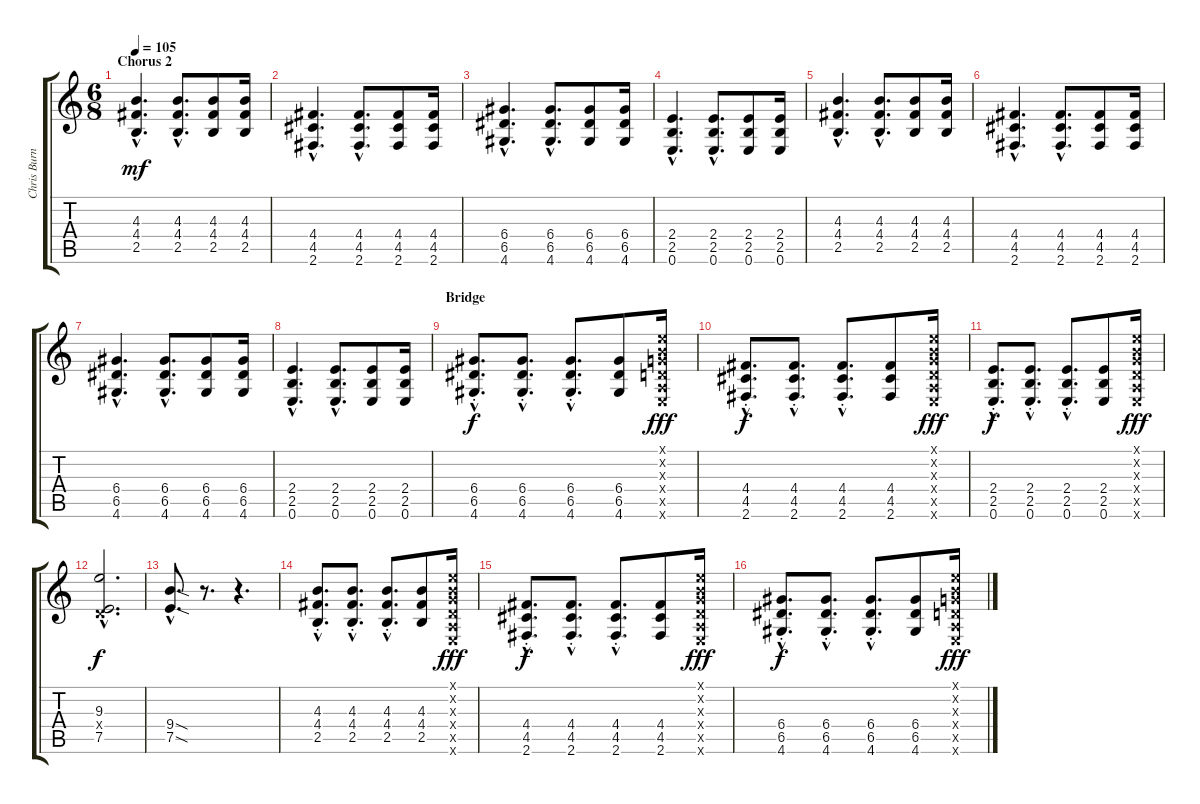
\track ("Chris Burney - Rythm Guitar 2" "Chris Burn") {instrument overdrivenguitar}
\staff {score tabs}
\tuning (E4 B3 G3 D3 A2 E2) {hide}
\ts (6 8)
\section ("" "Chorus 2")
\tempo 105
\clef g2
\ks c
(4.3{hac} 4.4{hac} 2.5{hac}).4{d dy mf} (4.3{hac} 4.4{hac} 2.5{hac}).8{d} (4.3 4.4 2.5).8 (4.3 4.4 2.5).16 |
(4.4{hac} 4.5{hac} 2.6{hac}).4{d} (4.4{hac} 4.5{hac} 2.6{hac}).8{d} (4.4 4.5 2.6).8 (4.4 4.5 2.6).16 |
(6.4{hac} 6.5{hac} 4.6{hac}).4{d} (6.4{hac} 6.5{hac} 4.6{hac}).8{d} (6.4 6.5 4.6).8 (6.4 6.5 4.6).16 |
(2.4{hac} 2.5{hac} 0.6{hac}).4{d} (2.4{hac} 2.5{hac} 0.6{hac}).8{d} (2.4 2.5 0.6).8 (2.4 2.5 0.6).16 |
(4.3{hac} 4.4{hac} 2.5{hac}).4{d} (4.3{hac} 4.4{hac} 2.5{hac}).8{d} (4.3 4.4 2.5).8 (4.3 4.4 2.5).16 |
(4.4{hac} 4.5{hac} 2.6{hac}).4{d} (4.4{hac} 4.5{hac} 2.6{hac}).8{d} (4.4 4.5 2.6).8 (4.4 4.5 2.6).16 |
(6.4{hac} 6.5{hac} 4.6{hac}).4{d} (6.4{hac} 6.5{hac} 4.6{hac}).8{d} (6.4 6.5 4.6).8 (6.4 6.5 4.6).16 |
(2.4{hac} 2.5{hac} 0.6{hac}).4{d} (2.4{hac} 2.5{hac} 0.6{hac}).8{d} (2.4 2.5 0.6).8 (2.4 2.5 0.6).16 |
\section ("" "Bridge")
(6.4{hac st} 6.5{hac st} 4.6{hac st}).8{d dy f} (6.4{hac st} 6.5{hac st} 4.6{hac st}).8{d} (6.4{hac st} 6.5{hac st} 4.6{hac st}).8{d} (6.4 6.5 4.6).8 (0.1{x} 0.2{x} 0.3{x} 0.4{x} 0.5{x} 0.6{x}).16{dy fff} |
(4.4{hac st} 4.5{hac st} 2.6{hac st}).8{d dy f} (4.4{hac st} 4.5{hac st} 2.6{hac st}).8{d} (4.4{hac st} 4.5{hac st} 2.6{hac st}).8{d} (4.4 4.5 2.6).8 (0.1{x} 0.2{x} 0.3{x} 0.4{x} 0.5{x} 0.6{x}).16{dy fff} |
(2.4{hac st} 2.5{hac st} 0.6{hac st}).8{d dy f} (2.4{hac st} 2.5{hac st} 0.6{hac st}).8{d} (2.4{hac st} 2.5{hac st} 0.6{hac st}).8{d} (2.4 2.5 0.6).8 (0.1{x} 0.2{x} 0.3{x} 0.4{x} 0.5{x} 0.6{x}).16{dy fff} |
(9.3{hac} 0.4{hac x} 7.5{hac}).2{d dy f} |
(9.4{sod hac} 7.5{sod hac}).8{d} r.8{d} r.4{d} |
(4.3{hac st} 4.4{hac st} 2.5{hac st}).8{d} (4.3{hac st} 4.4{hac st} 2.5{hac st}).8{d} (4.3{hac st} 4.4{hac st} 2.5{hac st}).8{d} (4.3 4.4 2.5).8 (0.1{x} 0.2{x} 0.3{x} 0.4{x} 0.5{x} 0.6{x}).16{dy fff} |
(4.4{hac st} 4.5{hac st} 2.6{hac st}).8{d dy f} (4.4{hac st} 4.5{hac st} 2.6{hac st}).8{d} (4.4{hac st} 4.5{hac st} 2.6{hac st}).8{d} (4.4 4.5 2.6).8 (0.1{x} 0.2{x} 0.3{x} 0.4{x} 0.5{x} 0.6{x}).16{dy fff} |
(6.4{hac st} 6.5{hac st} 4.6{hac st}).8{d dy f} (6.4{hac st} 6.5{hac st} 4.6{hac st}).8{d} (6.4{hac st} 6.5{hac st} 4.6{hac st}).8{d} (6.4 6.5 4.6).8 (0.1{x} 0.2{x} 0.3{x} 0.4{x} 0.5{x} 0.6{x}).16{dy fff}
